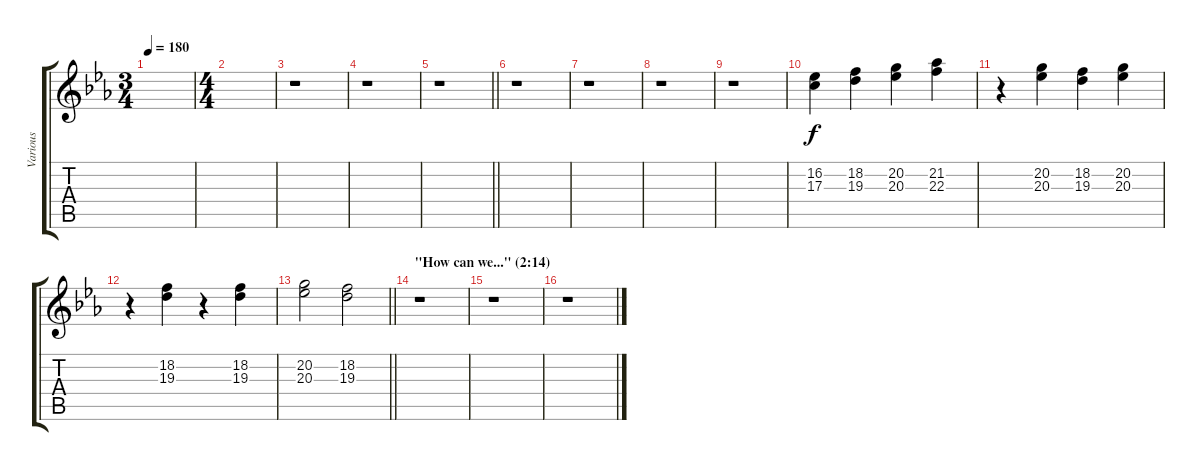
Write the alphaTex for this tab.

\track ("Various" "Various") {instrument flute}
\staff {score tabs}
\tuning (G4 B3 G3 D3 A2 E2) {hide}
\ts (3 4)
\tempo 180
\clef g2
\ks eb
|
\ts (4 4)
|
r.1 |
r.1 |
\barLineRight lightlight
r.1 |
r.1 |
r.1 |
r.1 |
r.1 |
(16.2 17.3).4{volume 10 instrument marimba} (18.2 19.3).4 (20.2 20.3).4 (21.2 22.3).4 |
r.4 (20.2 20.3).4 (18.2 19.3).4 (20.2 20.3).4 |
r.4 (18.2 19.3).4 r.4 (18.2 19.3).4 |
\barLineRight lightlight
(20.2 20.3).2 (18.2 19.3).2 |
\section ("" "\"How can we...\" (2:14)")
r.1 |
r.1 |
r.1
